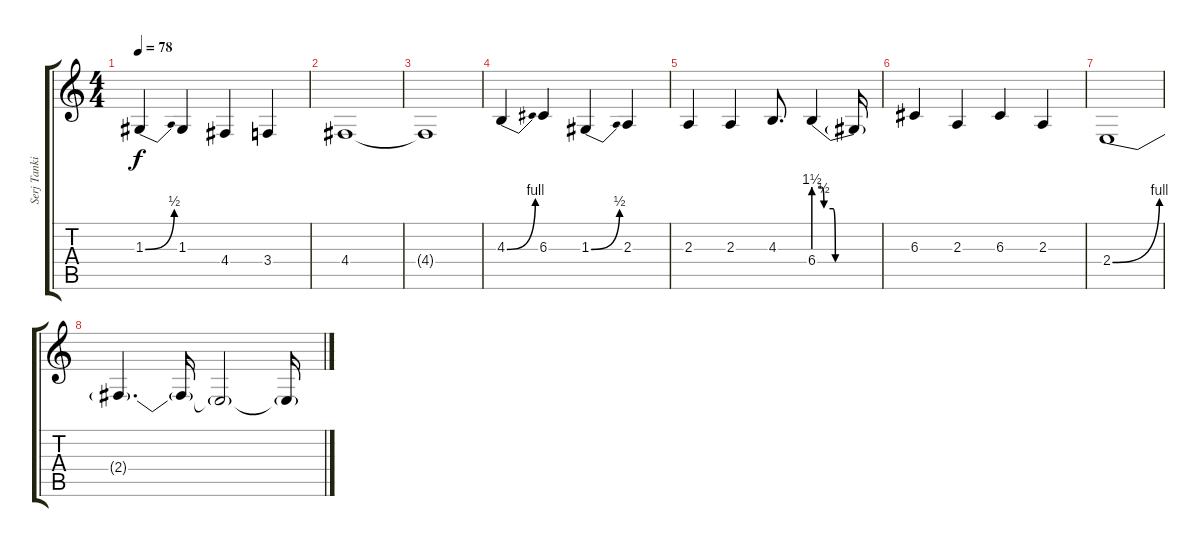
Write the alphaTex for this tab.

\track ("Serj Tankian (Vocals)" "Serj Tanki") {instrument altosax}
\staff {score tabs}
\tuning (E4 B3 G3 D3 A2 E2) {hide}
\ts (4 4)
\tempo 78
\clef g2
\ks c
1.3{be (bend 0 0 60 2)}.4{dy f} 1.3.4 4.4.4 3.4.4 |
4.4.1 |
4.4{t}.1 |
4.3{be (bend 0 0 60 4)}.4 6.3.4 1.3{be (bend 0 0 60 2)}.4 2.3.4 |
2.3.4 2.3.4 4.3.8{d} 6.4{be (custom 0 6 7 6 9 2 17 2 19 0 60 0)}.4 6.4{t}.16 |
6.3.4 2.3.4 6.3.4 2.3.4 |
2.4{be (bend 0 0 60 4)}.1 |
2.4{t}.4{d} 2.4{t}.16 2.4{t}.2 2.4{t}.16
